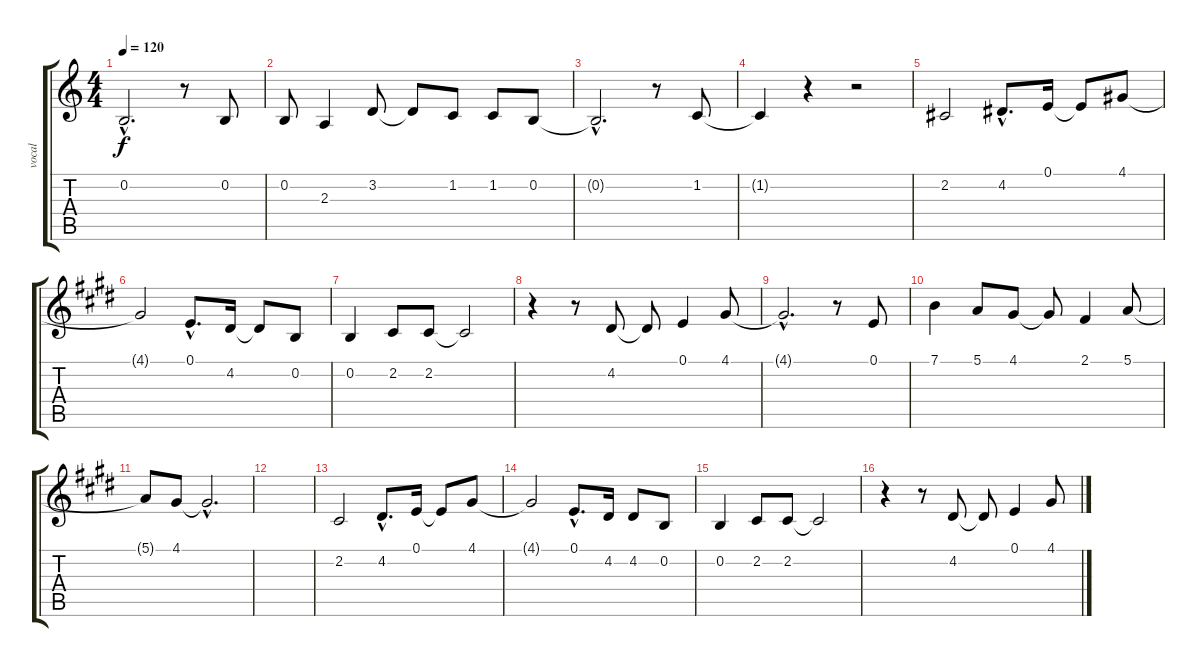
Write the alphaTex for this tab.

\track ("vocal" "vocal") {instrument reedorgan}
\staff {score tabs}
\tuning (E4 B3 G3 D3 A2 E2) {hide}
\ts (4 4)
\tempo 120
\clef g2
\ks c
0.2{hac t}.2{d dy f} r.8 0.2.8 |
0.2.8 2.3.4 3.2.8 3.2{t}.8 1.2.8 1.2.8 0.2.8 |
0.2{hac t}.2{d} r.8 1.2.8 |
1.2{t}.4 r.4 r.2 |
2.2.2 4.2{hac}.8{d} 0.1.16 0.1{t}.8 4.1.8 |
\ks e
4.1{t}.2 0.1{hac}.8{d} 4.2.16 4.2{t}.8 0.2.8 |
0.2.4 2.2.8 2.2.8 2.2{t}.2 |
r.4 r.8 4.2.8 4.2{t}.8 0.1.4 4.1.8 |
4.1{hac t}.2{d} r.8 0.1.8 |
7.1.4 5.1.8 4.1.8 4.1{t}.8 2.1.4 5.1.8 |
5.1{t}.8 4.1.8 4.1{hac t}.2{d} |
|
2.2.2 4.2{hac}.8{d} 0.1.16 0.1{t}.8 4.1.8 |
4.1{t}.2 0.1{hac}.8{d} 4.2.16 4.2.8 0.2.8 |
0.2.4 2.2.8 2.2.8 2.2{t}.2 |
r.4 r.8 4.2.8 4.2{t}.8 0.1.4 4.1.8
